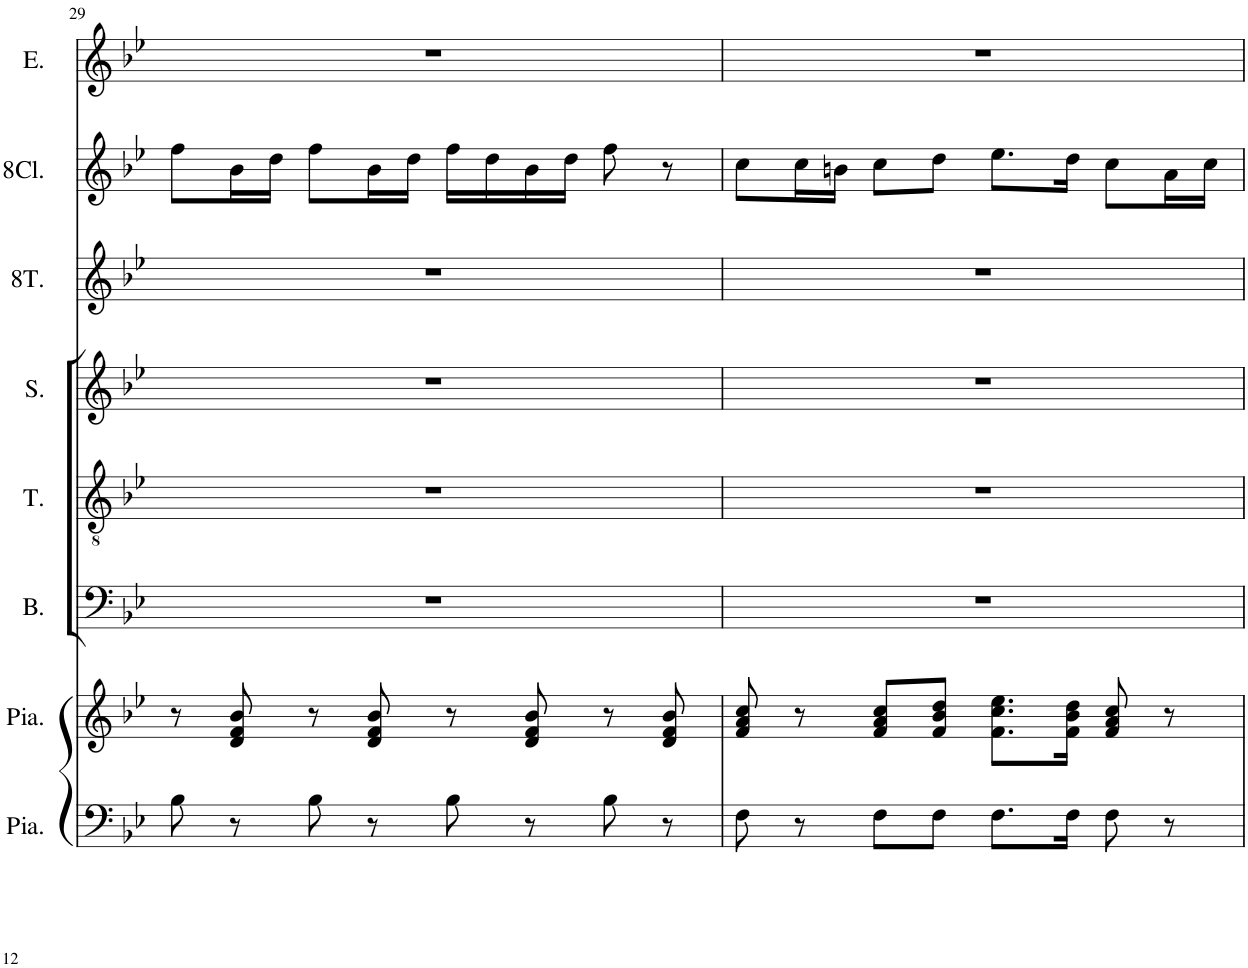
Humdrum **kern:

**kern	**kern	**kern	**kern	**kern	**kern	**kern	**kern
*part8	*part7	*part6	*part5	*part4	*part3	*part2	*part1
*staff8	*staff7	*staff6	*staff5	*staff4	*staff3	*staff2	*staff1
*I"Piano	*I"Piano	*I"Basses	*I"Ténors	*I"Sopranis	*I"8JF tambours	*I"8JF trompettes	*I"Emma
*I'Pia.	*I'Pia.	*I'B.	*I'T.	*I'S.	*I'8T.	*	*I'E.
!!LO:PB:g=z
*clefF4	*clefG2	*clefF4	*clefGv2	*clefG2	*clefG2	*clefG2	*clefG2
*	*Trd1c2	*	*	*	*	*Trd1c2	*Trd1c2
*k[b-e-]	*k[b-e-]	*k[b-e-]	*k[b-e-]	*k[b-e-]	*k[b-e-]	*k[b-e-]	*k[b-e-]
*M4/4	*M4/4	*M4/4	*M4/4	*M4/4	*M4/4	*M4/4	*M4/4
*met(c)	*met(c)	*met(c)	*met(c)	*met(c)	*met(c)	*met(c)	*met(c)
=29	=29	=29	=29	=29	=29	=29	=29
8B-\	8r	1r	1r	1r	1r	8ff\L	1r
8r	8d/ 8f/ 8b-/	.	.	.	.	16b-\L	.
.	.	.	.	.	.	16dd\JJ	.
8B-\	8r	.	.	.	.	8ff\L	.
8r	8d/ 8f/ 8b-/	.	.	.	.	16b-\L	.
.	.	.	.	.	.	16dd\JJ	.
8B-\	8r	.	.	.	.	16ff\LL	.
.	.	.	.	.	.	16dd\	.
8r	8d/ 8f/ 8b-/	.	.	.	.	16b-\	.
.	.	.	.	.	.	16dd\JJ	.
8B-\	8r	.	.	.	.	8ff\	.
8r	8d/ 8f/ 8b-/	.	.	.	.	8r	.
=30	=30	=30	=30	=30	=30	=30	=30
8F\	8f/ 8a/ 8cc/	1r	1r	1r	1r	8cc\L	1r
8r	8r	.	.	.	.	16cc\L	.
.	.	.	.	.	.	16bn\JJ	.
8F\L	8f/ 8a/ 8cc/L	.	.	.	.	8cc\L	.
8F\J	8f/ 8b-/ 8dd/J	.	.	.	.	8dd\J	.
8.F\L	8.f\ 8.cc\ 8.ee-\L	.	.	.	.	8.ee-\L	.
16F\Jk	16f\ 16b-\ 16dd\Jk	.	.	.	.	16dd\Jk	.
8F\	8f/ 8a/ 8cc/	.	.	.	.	8cc\L	.
8r	8r	.	.	.	.	16a\L	.
.	.	.	.	.	.	16cc\JJ	.
=	=	=	=	=	=	=	=
*-	*-	*-	*-	*-	*-	*-	*-
